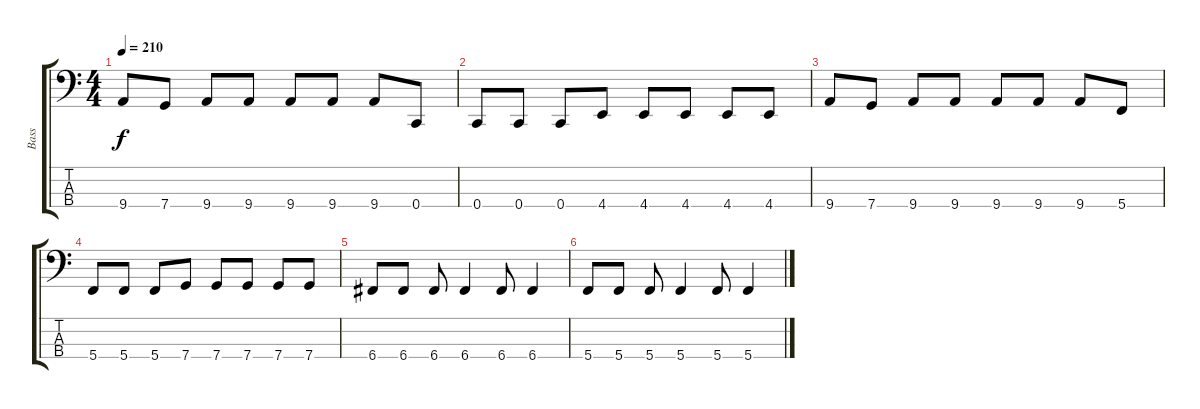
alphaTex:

\track ("Bass" "Bass") {instrument electricbasspick}
\staff {score tabs}
\tuning (F2 C2 G1 C1) {hide}
\ts (4 4)
\tempo 210
\clef f4
\ks c
9.4.8{dy f} 7.4.8 9.4.8 9.4.8 9.4.8 9.4.8 9.4.8 0.4.8 |
0.4.8 0.4.8 0.4.8 4.4.8 4.4.8 4.4.8 4.4.8 4.4.8 |
9.4.8 7.4.8 9.4.8 9.4.8 9.4.8 9.4.8 9.4.8 5.4.8 |
5.4.8 5.4.8 5.4.8 7.4.8 7.4.8 7.4.8 7.4.8 7.4.8 |
6.4.8 6.4.8 6.4.8 6.4.4 6.4.8 6.4.4 |
5.4.8 5.4.8 5.4.8 5.4.4 5.4.8 5.4.4
